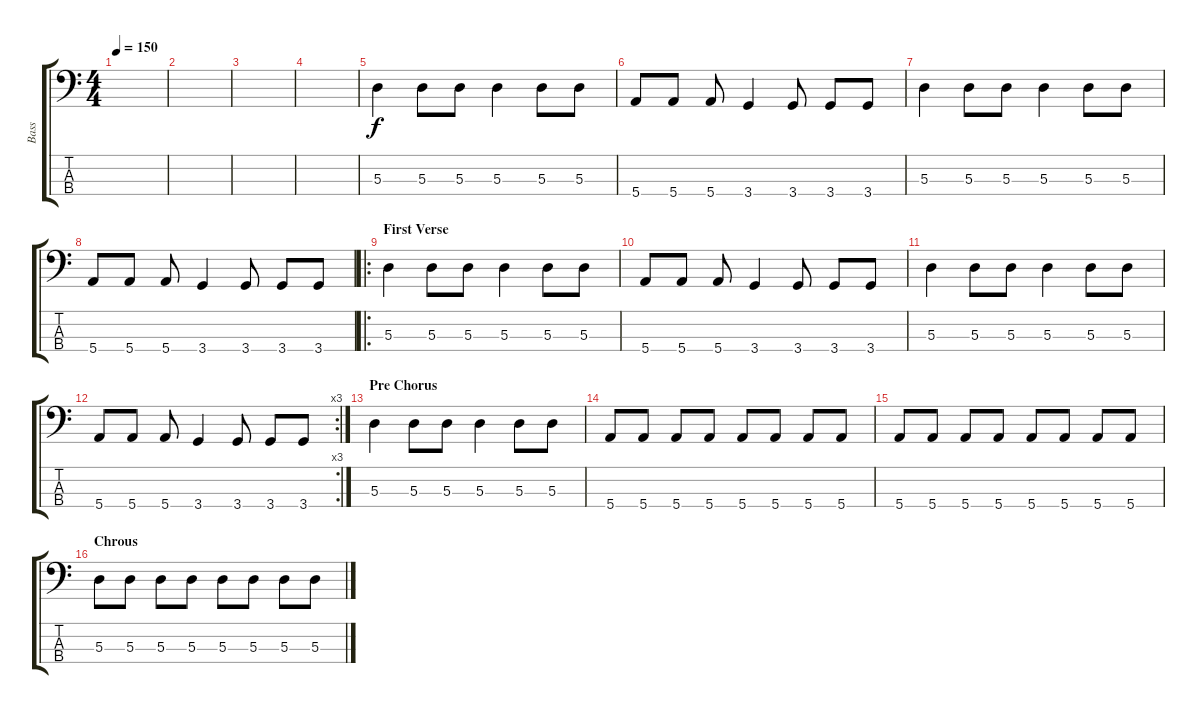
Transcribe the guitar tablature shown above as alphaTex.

\track ("Bass" "Bass") {instrument electricbasspick}
\staff {score tabs}
\tuning (G2 D2 A1 E1) {hide}
\ts (4 4)
\tempo 150
\clef f4
\ks c
|
|
|
|
5.3.4 5.3.8 5.3.8 5.3.4 5.3.8 5.3.8 |
5.4.8 5.4.8 5.4.8 3.4.4 3.4.8 3.4.8 3.4.8 |
5.3.4 5.3.8 5.3.8 5.3.4 5.3.8 5.3.8 |
5.4.8 5.4.8 5.4.8 3.4.4 3.4.8 3.4.8 3.4.8 |
\ro
\section ("" "First Verse")
5.3.4 5.3.8 5.3.8 5.3.4 5.3.8 5.3.8 |
5.4.8 5.4.8 5.4.8 3.4.4 3.4.8 3.4.8 3.4.8 |
5.3.4 5.3.8 5.3.8 5.3.4 5.3.8 5.3.8 |
\rc 3
5.4.8 5.4.8 5.4.8 3.4.4 3.4.8 3.4.8 3.4.8 |
\section ("" "Pre Chorus")
5.3.4 5.3.8 5.3.8 5.3.4 5.3.8 5.3.8 |
5.4.8 5.4.8 5.4.8 5.4.8 5.4.8 5.4.8 5.4.8 5.4.8 |
5.4.8 5.4.8 5.4.8 5.4.8 5.4.8 5.4.8 5.4.8 5.4.8 |
\section ("" "Chrous")
5.3.8 5.3.8 5.3.8 5.3.8 5.3.8 5.3.8 5.3.8 5.3.8
